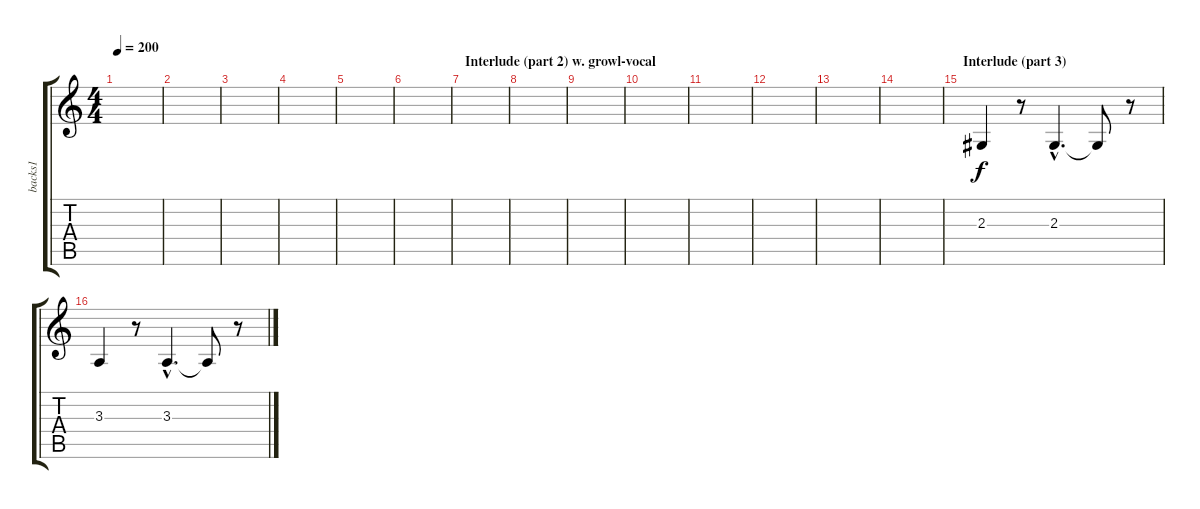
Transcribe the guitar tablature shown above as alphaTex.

\track ("backs1" "backs1") {instrument tenorsax}
\staff {score tabs}
\tuning (Eb4 Bb3 Gb3 Db3 Ab2 Eb2) {hide}
\ts (4 4)
\tempo 200
\clef g2
\ks c
|
|
|
|
|
|
\section ("" "Interlude (part 2) w. growl-vocal")
|
|
|
|
|
|
|
|
\section ("" "Interlude (part 3)")
2.3.4 r.8 2.3{hac}.4{d} 2.3{t}.8 r.8 |
3.3.4 r.8 3.3{hac}.4{d} 3.3{t}.8 r.8
